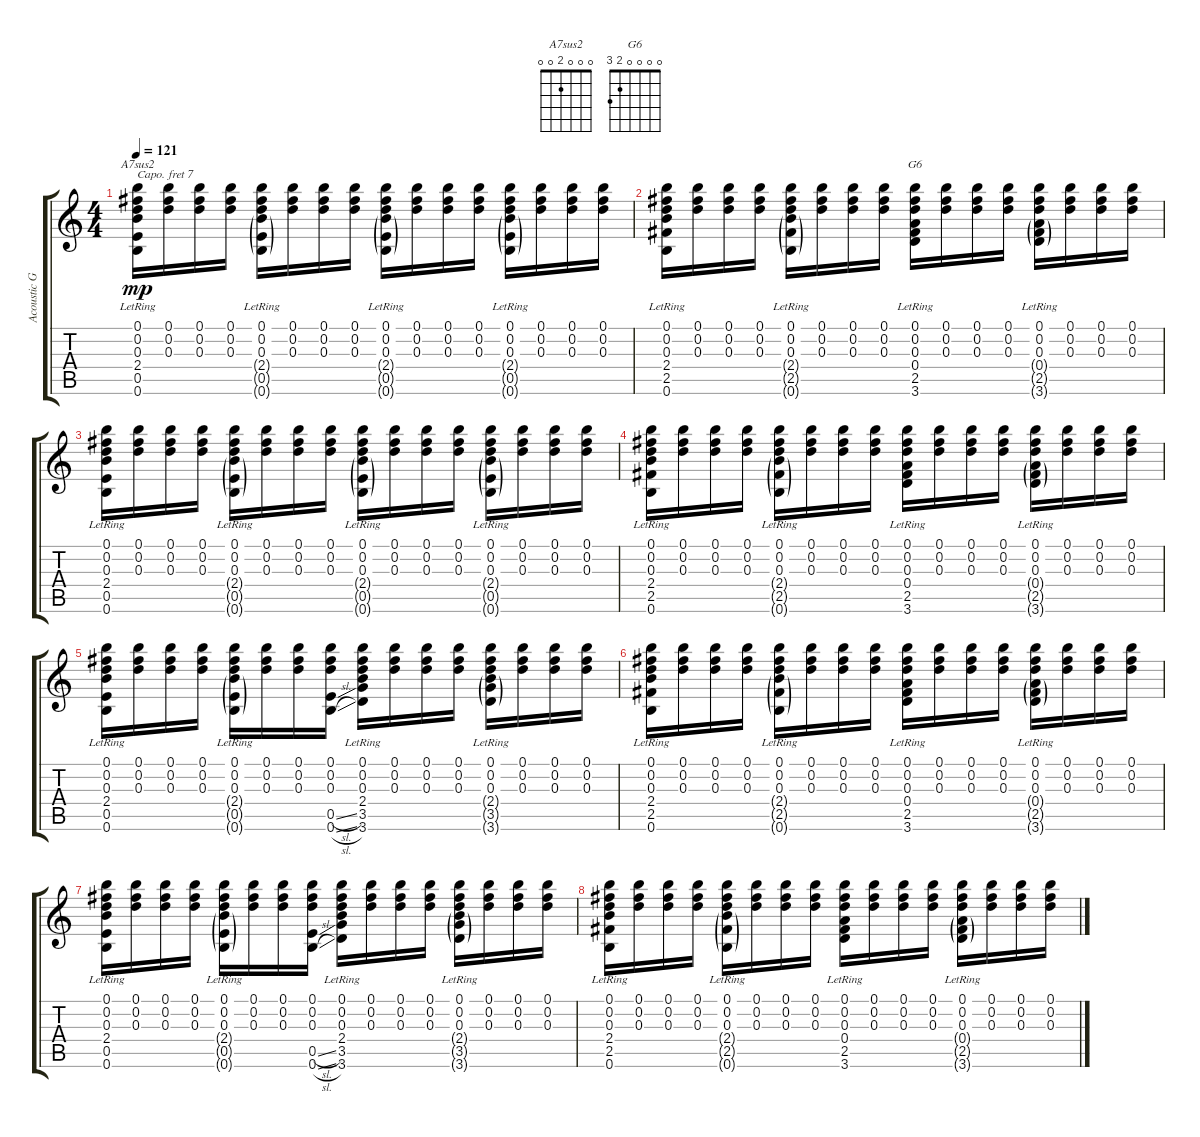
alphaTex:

\track ("Acoustic Guitar" "Acoustic G") {instrument acousticguitarsteel}
\staff {score tabs}
\capo 7
\tuning (E4 B3 G3 D3 A2 E2) {hide}
\chord ("A7sus2" 0 0 0 2 0 0)
\chord ("G6" 0 0 0 0 2 3)
\ts (4 4)
\tempo 121
\clef g2
\ks c
(0.1 0.2 0.3 2.4{lr} 0.5{lr} 0.6{lr}).16{ch "A7sus2" dy mp} (0.1 0.2 0.3).16 (0.1 0.2 0.3).16 (0.1 0.2 0.3).16 (0.1 0.2 0.3 2.4{g lr} 0.5{g lr} 0.6{g lr}).16 (0.1 0.2 0.3).16 (0.1 0.2 0.3).16 (0.1 0.2 0.3).16 (0.1 0.2 0.3 2.4{g lr} 0.5{g lr} 0.6{g lr}).16 (0.1 0.2 0.3).16 (0.1 0.2 0.3).16 (0.1 0.2 0.3).16 (0.1 0.2 0.3 2.4{g lr} 0.5{g lr} 0.6{g lr}).16 (0.1 0.2 0.3).16 (0.1 0.2 0.3).16 (0.1 0.2 0.3).16 |
(0.1 0.2 0.3 2.4{lr} 2.5{lr} 0.6{lr}).16 (0.1 0.2 0.3).16 (0.1 0.2 0.3).16 (0.1 0.2 0.3).16 (0.1 0.2 0.3 2.4{g lr} 2.5{g lr} 0.6{g lr}).16 (0.1 0.2 0.3).16 (0.1 0.2 0.3).16 (0.1 0.2 0.3).16 (0.1 0.2 0.3 0.4{lr} 2.5{lr} 3.6{lr}).16{ch "G6"} (0.1 0.2 0.3).16 (0.1 0.2 0.3).16 (0.1 0.2 0.3).16 (0.1 0.2 0.3 0.4{g lr} 2.5{g lr} 3.6{g lr}).16 (0.1 0.2 0.3).16 (0.1 0.2 0.3).16 (0.1 0.2 0.3).16 |
(0.1 0.2 0.3 2.4{lr} 0.5{lr} 0.6{lr}).16 (0.1 0.2 0.3).16 (0.1 0.2 0.3).16 (0.1 0.2 0.3).16 (0.1 0.2 0.3 2.4{g lr} 0.5{g lr} 0.6{g lr}).16 (0.1 0.2 0.3).16 (0.1 0.2 0.3).16 (0.1 0.2 0.3).16 (0.1 0.2 0.3 2.4{g lr} 0.5{g lr} 0.6{g lr}).16 (0.1 0.2 0.3).16 (0.1 0.2 0.3).16 (0.1 0.2 0.3).16 (0.1 0.2 0.3 2.4{g lr} 0.5{g lr} 0.6{g lr}).16 (0.1 0.2 0.3).16 (0.1 0.2 0.3).16 (0.1 0.2 0.3).16 |
(0.1 0.2 0.3 2.4{lr} 2.5{lr} 0.6{lr}).16 (0.1 0.2 0.3).16 (0.1 0.2 0.3).16 (0.1 0.2 0.3).16 (0.1 0.2 0.3 2.4{g lr} 2.5{g lr} 0.6{g lr}).16 (0.1 0.2 0.3).16 (0.1 0.2 0.3).16 (0.1 0.2 0.3).16 (0.1 0.2 0.3 0.4{lr} 2.5{lr} 3.6{lr}).16 (0.1 0.2 0.3).16 (0.1 0.2 0.3).16 (0.1 0.2 0.3).16 (0.1 0.2 0.3 0.4{g lr} 2.5{g lr} 3.6{g lr}).16 (0.1 0.2 0.3).16 (0.1 0.2 0.3).16 (0.1 0.2 0.3).16 |
(0.1 0.2 0.3 2.4{lr} 0.5{lr} 0.6{lr}).16 (0.1 0.2 0.3).16 (0.1 0.2 0.3).16 (0.1 0.2 0.3).16 (0.1 0.2 0.3 2.4{g lr} 0.5{g lr} 0.6{g lr}).16 (0.1 0.2 0.3).16 (0.1 0.2 0.3).16 (0.1 0.2 0.3 0.5{sl} 0.6{sl}).16 (0.1 0.2 0.3 2.4{lr} 3.5{lr} 3.6{lr}).16 (0.1 0.2 0.3).16 (0.1 0.2 0.3).16 (0.1 0.2 0.3).16 (0.1 0.2 0.3 2.4{g lr} 3.5{g lr} 3.6{g lr}).16 (0.1 0.2 0.3).16 (0.1 0.2 0.3).16 (0.1 0.2 0.3).16 |
(0.1 0.2 0.3 2.4{lr} 2.5{lr} 0.6{lr}).16 (0.1 0.2 0.3).16 (0.1 0.2 0.3).16 (0.1 0.2 0.3).16 (0.1 0.2 0.3 2.4{g lr} 2.5{g lr} 0.6{g lr}).16 (0.1 0.2 0.3).16 (0.1 0.2 0.3).16 (0.1 0.2 0.3).16 (0.1 0.2 0.3 0.4{lr} 2.5{lr} 3.6{lr}).16 (0.1 0.2 0.3).16 (0.1 0.2 0.3).16 (0.1 0.2 0.3).16 (0.1 0.2 0.3 0.4{g lr} 2.5{g lr} 3.6{g lr}).16 (0.1 0.2 0.3).16 (0.1 0.2 0.3).16 (0.1 0.2 0.3).16 |
(0.1 0.2 0.3 2.4{lr} 0.5{lr} 0.6{lr}).16 (0.1 0.2 0.3).16 (0.1 0.2 0.3).16 (0.1 0.2 0.3).16 (0.1 0.2 0.3 2.4{g lr} 0.5{g lr} 0.6{g lr}).16 (0.1 0.2 0.3).16 (0.1 0.2 0.3).16 (0.1 0.2 0.3 0.5{sl} 0.6{sl}).16 (0.1 0.2 0.3 2.4{lr} 3.5{lr} 3.6{lr}).16 (0.1 0.2 0.3).16 (0.1 0.2 0.3).16 (0.1 0.2 0.3).16 (0.1 0.2 0.3 2.4{g lr} 3.5{g lr} 3.6{g lr}).16 (0.1 0.2 0.3).16 (0.1 0.2 0.3).16 (0.1 0.2 0.3).16 |
(0.1 0.2 0.3 2.4{lr} 2.5{lr} 0.6{lr}).16 (0.1 0.2 0.3).16 (0.1 0.2 0.3).16 (0.1 0.2 0.3).16 (0.1 0.2 0.3 2.4{g lr} 2.5{g lr} 0.6{g lr}).16 (0.1 0.2 0.3).16 (0.1 0.2 0.3).16 (0.1 0.2 0.3).16 (0.1 0.2 0.3 0.4{lr} 2.5{lr} 3.6{lr}).16 (0.1 0.2 0.3).16 (0.1 0.2 0.3).16 (0.1 0.2 0.3).16 (0.1 0.2 0.3 0.4{g lr} 2.5{g lr} 3.6{g lr}).16 (0.1 0.2 0.3).16 (0.1 0.2 0.3).16 (0.1 0.2 0.3).16
